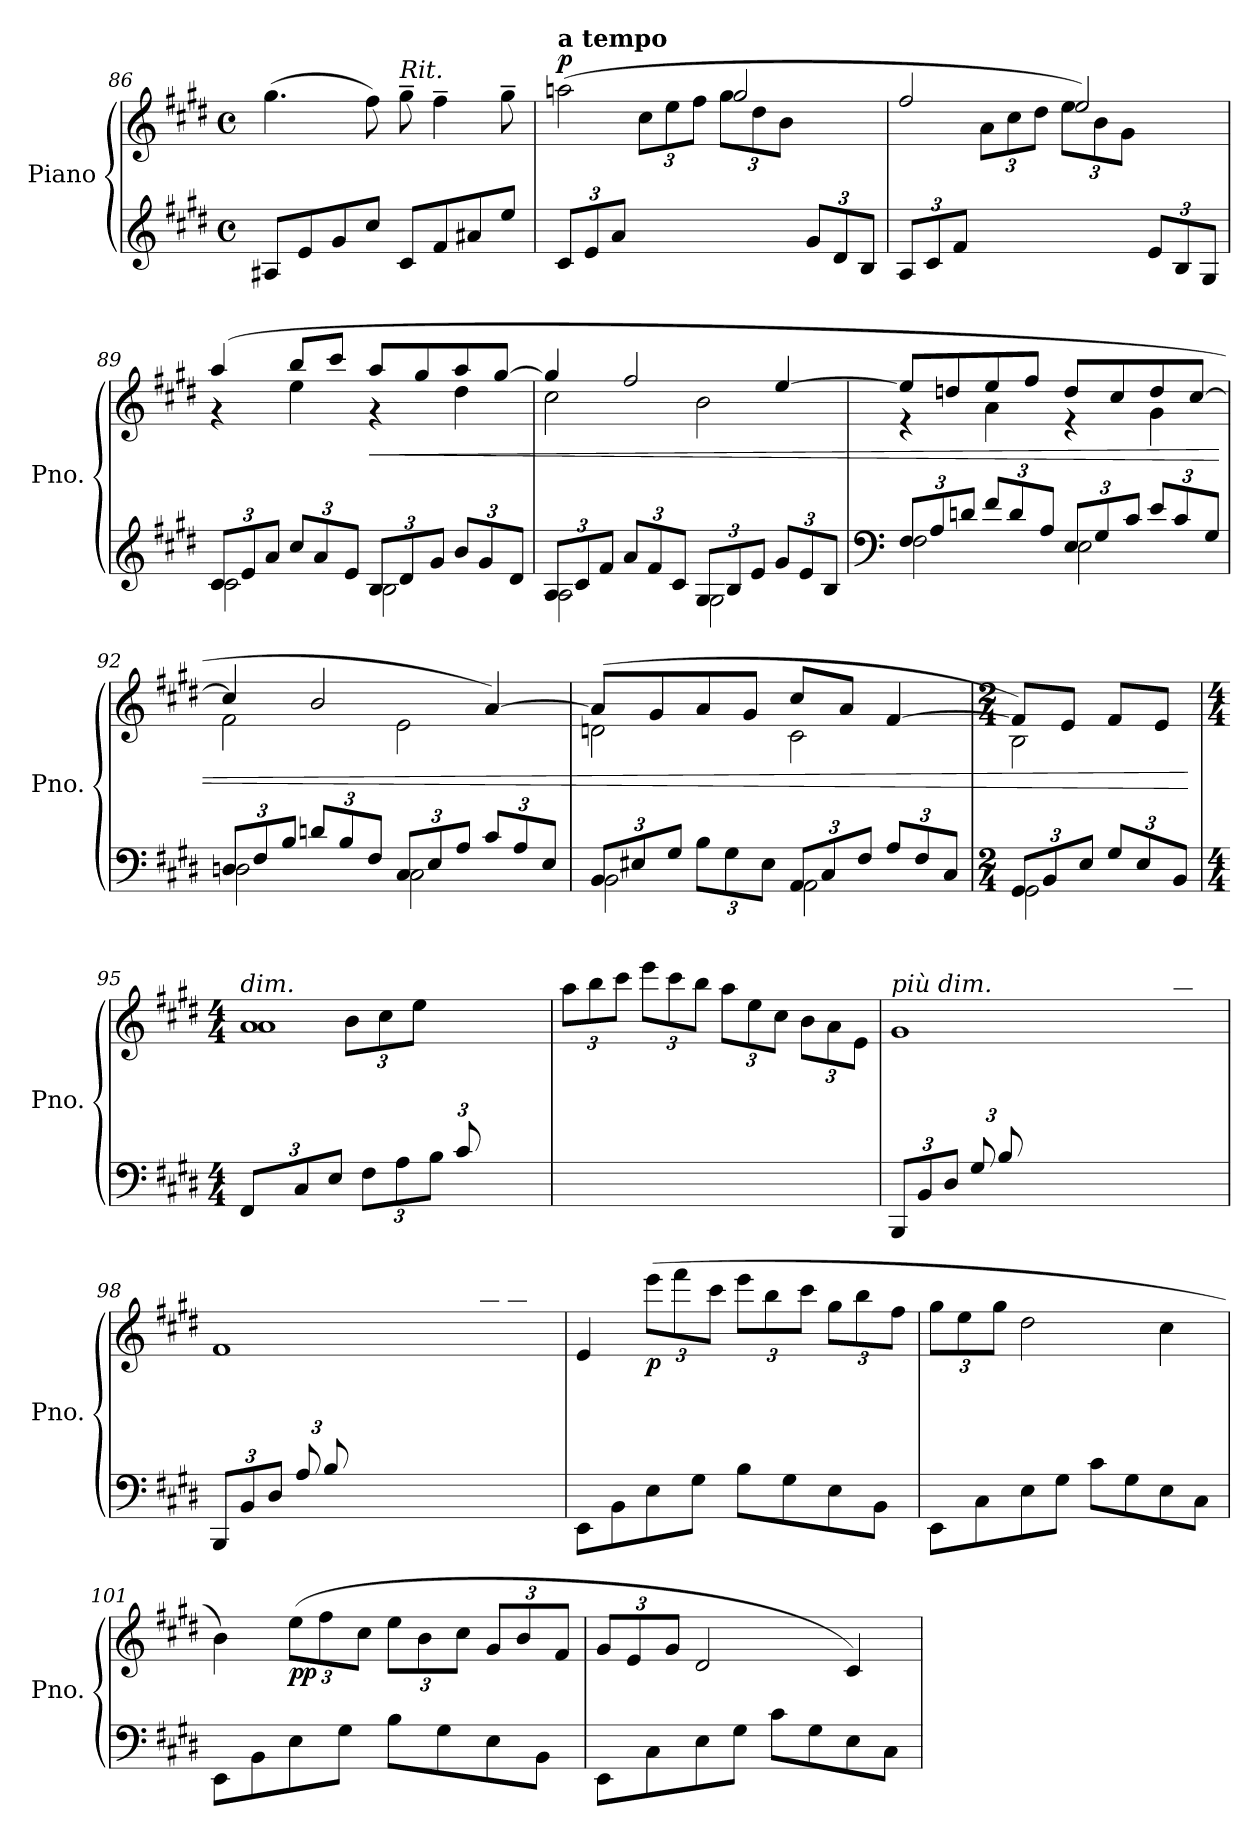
**kern	**kern	**dynam
*part1	*part1	*part1
*staff2	*staff1	*staff1/2
*I"Piano	*	*
*I'Pno.	*	*
*clefG2	*clefG2	*
*k[f#c#g#d#]	*k[f#c#g#d#]	*
*M4/4	*M4/4	*
*met(c)	*met(c)	*
=86	=86	=86
8A#X/L	(>4.gg#\	.
8e/	.	.
8g#/	.	.
8cc#/J	8ff#\)	.
!	!LO:TX:a:i:t=Rit.	!
8c#/L	8gg#~\	.
8f#/	4ff#~\	.
8a#X/	.	.
8ee/J	8gg#~\	.
=87	=87	=87
*Xbrackettup	*	*
*^	*^	*
!	!	!LO:TX:a:B:t=a tempo	!	!
!	!	!	!	!LO:DY:a
12c#/L	1ryy	4ryy	(<2aan\	p
12e/	.	.	.	.
12a/J	.	.	.	.
*	*	*Xbrackettup	*	*
2ryy	.	12cc#\L	.	.
.	.	12ee\	.	.
.	.	12ff#\J	.	.
.	.	12gg#\L	2gg#/	.
.	.	12dd#\	.	.
.	.	12b\J	.	.
12g#/L	.	4ryy	.	.
12d#/	.	.	.	.
12B/J	.	.	.	.
!!LO:PB:g=z	!!
=88	=88	=88	=88	=88
12A/L	1ryy	4ryy	2ff#/	.
12c#/	.	.	.	.
12f#/J	.	.	.	.
2ryy	.	12a\L	.	.
.	.	12cc#\	.	.
.	.	12dd#\J	.	.
.	.	12ee\L	2ee/)	.
.	.	12b\	.	.
.	.	12g#\J	.	.
12e/L	.	4ryy	.	.
12B/	.	.	.	.
12G#/J	.	.	.	.
=89	=89	=89	=89	=89
12c#/L	2c#\	(>4aa/	4r	.
12e/	.	.	.	.
12a/J	.	.	.	.
12cc#/L	.	8bb/L	4ee\	.
12a/	.	.	.	.
.	.	8ccc#/J	.	.
12e/J	.	.	.	.
!	!	!	!	!LO:HP:b
12B/L	2B\	8aa/L	4r	<
12d#/	.	.	.	.
.	.	8gg#/	.	.
12g#/J	.	.	.	.
12b/L	.	8aa/	4dd#\	.
12g#/	.	.	.	.
.	.	[8gg#/J	.	.
12d#/J	.	.	.	.
=90	=90	=90	=90	=90
12A/L	2A\	4gg#/]	2cc#\	.
12c#/	.	.	.	.
12f#/J	.	.	.	.
12a/L	.	2ff#/	.	.
12f#/	.	.	.	.
12c#/J	.	.	.	.
12G#/L	2G#\	.	2b\	.
12B/	.	.	.	.
12e/J	.	.	.	.
12g#/L	.	[4ee/	.	.
12e/	.	.	.	.
12B/J	.	.	.	.
!!LO:LB:g=z	!!
=91	=91	=91	=91	=91
*clefF4	*	*	*	*
12F#/L	2F#\	8ee/L]	4r	.
12A/	.	.	.	.
.	.	8ddn/	.	.
12dn/J	.	.	.	.
12f#/L	.	8ee/	4a\	.
12d/	.	.	.	.
.	.	8ff#/J	.	.
12A/J	.	.	.	.
12E/L	2E\	8dd/L	4r	.
12G#/	.	.	.	.
.	.	8cc#/	.	.
12c#/J	.	.	.	.
12e/L	.	8dd/	4g#\	.
12c#/	.	.	.	.
.	.	[8cc#/J	.	.
12G#/J	.	.	.	.
=92	=92	=92	=92	=92
12Dn/L	2D\	4cc#/]	2f#\	.
12F#/	.	.	.	.
12B/J	.	.	.	.
12dn/L	.	2b/	.	.
12B/	.	.	.	.
12F#/J	.	.	.	.
12C#/L	2C#\	.	2e\	.
12E/	.	.	.	.
12A/J	.	.	.	.
12c#/L	.	[4a/)	.	.
12A/	.	.	.	.
12E/J	.	.	.	.
=93	=93	=93	=93	=93
12BB/L	2BB\	(>8a/L]	2dn\	.
12E#X/	.	.	.	.
.	.	8g#/	.	.
12G#/J	.	.	.	.
12B\L	.	8a/	.	.
12G#\	.	.	.	.
.	.	8g#/J	.	.
12E#\J	.	.	.	.
12AA/L	2AA\	8cc#/L	2c#\	.
12C#/	.	.	.	.
.	.	8a/J	.	.
12F#/J	.	.	.	.
12A/L	.	[4f#/	.	.
12F#/	.	.	.	.
12C#/J	.	.	.	.
!!LO:LB:g=z	!!
=94	=94	=94	=94	=94
*M2/4	*	*M2/4	*	*
12GG#/L	2GG#\	8f#/L])	2B\	.
12BB/	.	.	.	.
.	.	8e/J	.	.
12E/J	.	.	.	.
12G#/L	.	8f#/L	.	.
12E/	.	.	.	.
.	.	8e/J	.	.
12BB/J	.	.	.	.
*v	*v	*	*	*
*	*v	*v	*
.	.	[
=95	=95	=95
*M4/4	*M4/4	*
*	*^	*
*	*	*^	*
!	!LO:TX:a:i:t=dim.	!	!	!
(>12FF#/L	1a	1a	12%7ryy	.
12C#/	.	.	.	.
12E/J	.	.	.	.
12F#\L	.	.	.	.
12A\	.	.	.	.
12B\J	.	.	.	.
12c#/L	.	.	.	.
12%5ryy	.	.	12e\	.
.	.	.	12a\J	.
.	.	.	12b\L	.
.	.	.	12cc#\	.
.	.	.	12ee\J	.
*	*	*v	*v	*
=96	=96	=96	=96
1ryy	1ryy	12aa\L	.
.	.	12bb\	.
.	.	12ccc#\J	.
.	.	12eee\L	.
.	.	12ccc#\	.
.	.	12bb\J	.
.	.	12aa\L	.
.	.	12ee\	.
.	.	12cc#\J	.
.	.	12b\L	.
.	.	12a\	.
.	.	12e\J)	.
=97	=97	=97	=97
!	!LO:TX:a:i:t=più dim.	!	!
(>12BBB/L	1g#	12%5ryy	.
12BB/	.	.	.
12D#/J	.	.	.
12G#/L	.	.	.
12B/	.	.	.
12%7ryy	.	12d#\J	.
.	.	12g#\L	.
.	.	12b\	.
.	.	12dd#\J	.
.	.	12gg#\L	.
.	.	12bb\	.
.	.	12b\J	.
!!LO:LB:g=z	!!
=98	=98	=98	=98
(>12BBB/L	12%5ryy	1f#)	.
12BB/	.	.	.
12D#/J	.	.	.
12A/L	.	.	.
12B/	.	.	.
12%7ryy	12d#\J	.	.
.	12a\L	.	.
.	12b\	.	.
.	12dd#\J	.	.
.	12aa\L	.	.
.	12bb\	.	.
.	12b\J	.	.
*	*v	*v	*
=99	=99	=99
8EE\L	4e/)	.
8BB\	.	.
!	!	!LO:DY:b
8E\	(>12eee\L	p
.	12fff#\	.
8G#\J	.	.
.	12ccc#\J	.
8B\L	12eee\L	.
.	12bb\	.
8G#\	.	.
.	12ccc#\J	.
8E\	12gg#\L	.
.	12bb\	.
8BB\J	.	.
.	12ff#\J	.
=100	=100	=100
8EE\L	12gg#\L	.
.	12ee\	.
8C#\	.	.
.	12gg#\J	.
8E\	2dd#\	.
8G#\J	.	.
8c#\L	.	.
8G#\	.	.
8E\	4cc#\	.
8C#\J	.	.
=101	=101	=101
8EE\L	4b\)	.
8BB\	.	.
!	!	!LO:DY:b
8E\	(>12ee\L	pp
.	12ff#\	.
8G#\J	.	.
.	12cc#\J	.
8B\L	12ee\L	.
.	12b\	.
8G#\	.	.
.	12cc#\J	.
8E\	12g#/L	.
.	12b/	.
8BB\J	.	.
.	12f#/J	.
!!LO:PB:g=z
=102	=102	=102
8EE\L	12g#/L	.
.	12e/	.
8C#\	.	.
.	12g#/J	.
8E\	2d#/	.
8G#\J	.	.
8c#\L	.	.
8G#\	.	.
8E\	4c#/)	.
8C#\J	.	.
=	=	=
*-	*-	*-
